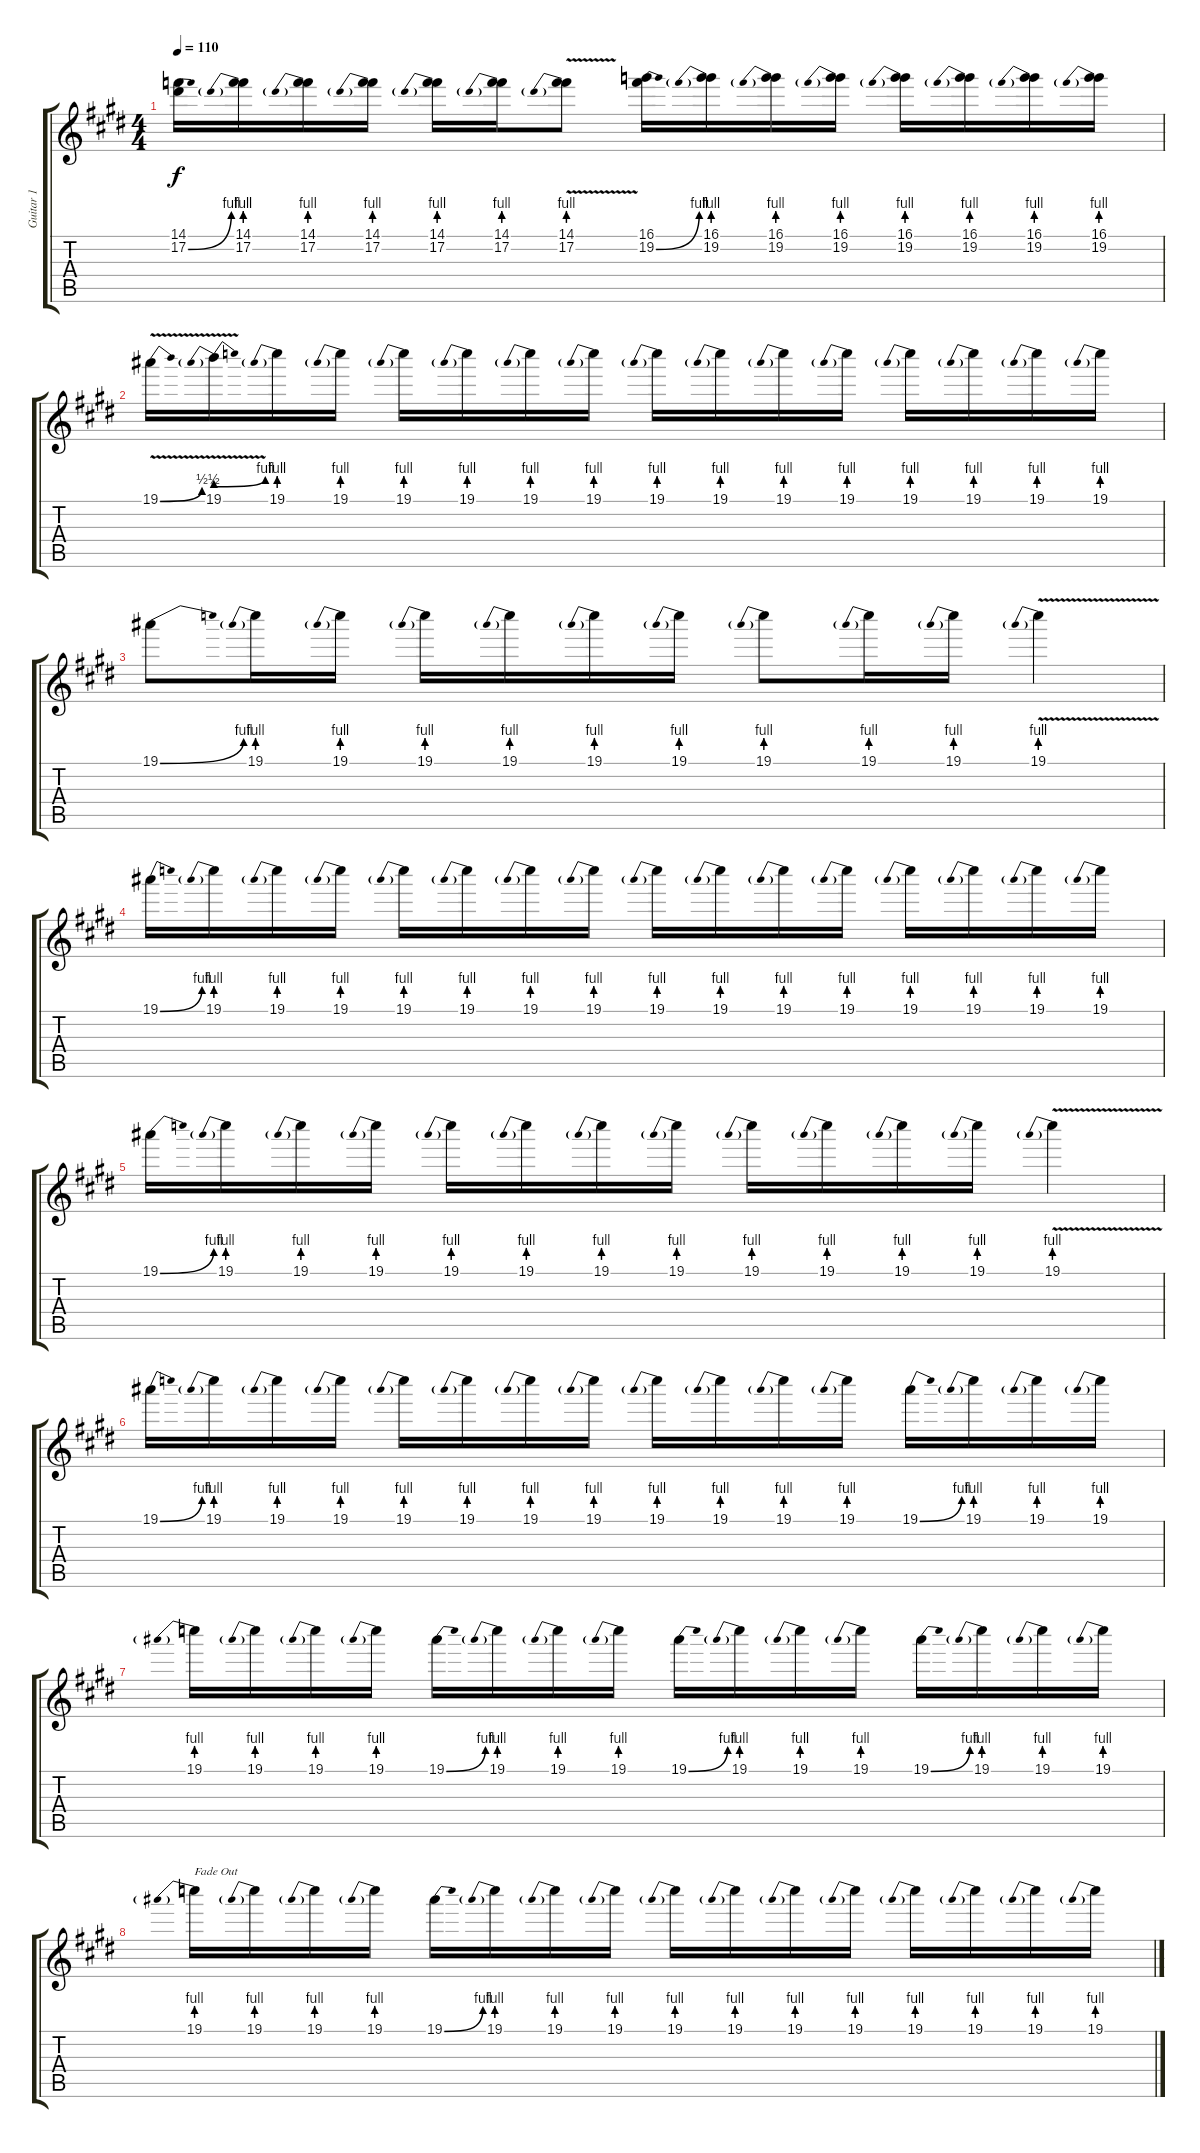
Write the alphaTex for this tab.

\track ("Guitar 1" "Guitar 1") {instrument overdrivenguitar}
\staff {score tabs}
\tuning (Eb4 Bb3 Gb3 Db3 Ab2 Eb2) {hide}
\ts (4 4)
\tempo 110
\clef g2
\ks c#minor
(14.1 17.2{be (bend 0 0 60 4)}).16{dy f} (14.1 17.2{be (prebend 0 4 60 4)}).16 (14.1 17.2{be (prebend 0 4 60 4)}).16 (14.1 17.2{be (prebend 0 4 60 4)}).16 (14.1 17.2{be (prebend 0 4 60 4)}).16 (14.1 17.2{be (prebend 0 4 60 4)}).16 (14.1{v} 17.2{be (prebend 0 4 60 4) v}).8 (16.1 19.2{be (bend 0 0 60 4)}).16 (16.1 19.2{be (prebend 0 4 60 4)}).16 (16.1 19.2{be (prebend 0 4 60 4)}).16 (16.1 19.2{be (prebend 0 4 60 4)}).16 (16.1 19.2{be (prebend 0 4 60 4)}).16 (16.1 19.2{be (prebend 0 4 60 4)}).16 (16.1 19.2{be (prebend 0 4 60 4)}).16 (16.1 19.2{be (prebend 0 4 60 4)}).16 |
19.1{be (bend 0 0 60 2) v}.16 19.1{be (prebendbend 0 2 60 4) v}.16 19.1{be (prebend 0 4 60 4)}.16 19.1{be (prebend 0 4 60 4)}.16 19.1{be (prebend 0 4 60 4)}.16 19.1{be (prebend 0 4 60 4)}.16 19.1{be (prebend 0 4 60 4)}.16 19.1{be (prebend 0 4 60 4)}.16 19.1{be (prebend 0 4 60 4)}.16 19.1{be (prebend 0 4 60 4)}.16 19.1{be (prebend 0 4 60 4)}.16 19.1{be (prebend 0 4 60 4)}.16 19.1{be (prebend 0 4 60 4)}.16 19.1{be (prebend 0 4 60 4)}.16 19.1{be (prebend 0 4 60 4)}.16 19.1{be (prebend 0 4 60 4)}.16 |
19.1{be (bend 0 0 60 4)}.8 19.1{be (prebend 0 4 60 4)}.16 19.1{be (prebend 0 4 60 4)}.16 19.1{be (prebend 0 4 60 4)}.16 19.1{be (prebend 0 4 60 4)}.16 19.1{be (prebend 0 4 60 4)}.16 19.1{be (prebend 0 4 60 4)}.16 19.1{be (prebend 0 4 60 4)}.8 19.1{be (prebend 0 4 60 4)}.16 19.1{be (prebend 0 4 60 4)}.16 19.1{be (prebend 0 4 60 4) v}.4 |
19.1{be (bend 0 0 60 4)}.16 19.1{be (prebend 0 4 60 4)}.16 19.1{be (prebend 0 4 60 4)}.16 19.1{be (prebend 0 4 60 4)}.16 19.1{be (prebend 0 4 60 4)}.16 19.1{be (prebend 0 4 60 4)}.16 19.1{be (prebend 0 4 60 4)}.16 19.1{be (prebend 0 4 60 4)}.16 19.1{be (prebend 0 4 60 4)}.16 19.1{be (prebend 0 4 60 4)}.16 19.1{be (prebend 0 4 60 4)}.16 19.1{be (prebend 0 4 60 4)}.16 19.1{be (prebend 0 4 60 4)}.16 19.1{be (prebend 0 4 60 4)}.16 19.1{be (prebend 0 4 60 4)}.16 19.1{be (prebend 0 4 60 4)}.16 |
19.1{be (bend 0 0 60 4)}.16 19.1{be (prebend 0 4 60 4)}.16 19.1{be (prebend 0 4 60 4)}.16 19.1{be (prebend 0 4 60 4)}.16 19.1{be (prebend 0 4 60 4)}.16 19.1{be (prebend 0 4 60 4)}.16 19.1{be (prebend 0 4 60 4)}.16 19.1{be (prebend 0 4 60 4)}.16 19.1{be (prebend 0 4 60 4)}.16 19.1{be (prebend 0 4 60 4)}.16 19.1{be (prebend 0 4 60 4)}.16 19.1{be (prebend 0 4 60 4)}.16 19.1{be (prebend 0 4 60 4) v}.4 |
19.1{be (bend 0 0 60 4)}.16 19.1{be (prebend 0 4 60 4)}.16 19.1{be (prebend 0 4 60 4)}.16 19.1{be (prebend 0 4 60 4)}.16 19.1{be (prebend 0 4 60 4)}.16 19.1{be (prebend 0 4 60 4)}.16 19.1{be (prebend 0 4 60 4)}.16 19.1{be (prebend 0 4 60 4)}.16 19.1{be (prebend 0 4 60 4)}.16 19.1{be (prebend 0 4 60 4)}.16 19.1{be (prebend 0 4 60 4)}.16 19.1{be (prebend 0 4 60 4)}.16 19.1{be (bend 0 0 60 4)}.16 19.1{be (prebend 0 4 60 4)}.16 19.1{be (prebend 0 4 60 4)}.16 19.1{be (prebend 0 4 60 4)}.16 |
19.1{be (prebend 0 4 60 4)}.16 19.1{be (prebend 0 4 60 4)}.16 19.1{be (prebend 0 4 60 4)}.16 19.1{be (prebend 0 4 60 4)}.16 19.1{be (bend 0 0 60 4)}.16 19.1{be (prebend 0 4 60 4)}.16 19.1{be (prebend 0 4 60 4)}.16 19.1{be (prebend 0 4 60 4)}.16 19.1{be (bend 0 0 60 4)}.16 19.1{be (prebend 0 4 60 4)}.16 19.1{be (prebend 0 4 60 4)}.16 19.1{be (prebend 0 4 60 4)}.16 19.1{be (bend 0 0 60 4)}.16 19.1{be (prebend 0 4 60 4)}.16 19.1{be (prebend 0 4 60 4)}.16 19.1{be (prebend 0 4 60 4)}.16 |
19.1{be (prebend 0 4 60 4)}.16{txt "Fade Out" volume 8} 19.1{be (prebend 0 4 60 4)}.16 19.1{be (prebend 0 4 60 4)}.16 19.1{be (prebend 0 4 60 4)}.16 19.1{be (bend 0 0 60 4)}.16 19.1{be (prebend 0 4 60 4)}.16 19.1{be (prebend 0 4 60 4)}.16 19.1{be (prebend 0 4 60 4)}.16 19.1{be (prebend 0 4 60 4)}.16 19.1{be (prebend 0 4 60 4)}.16 19.1{be (prebend 0 4 60 4)}.16 19.1{be (prebend 0 4 60 4)}.16 19.1{be (prebend 0 4 60 4)}.16 19.1{be (prebend 0 4 60 4)}.16 19.1{be (prebend 0 4 60 4)}.16 19.1{be (prebend 0 4 60 4)}.16
